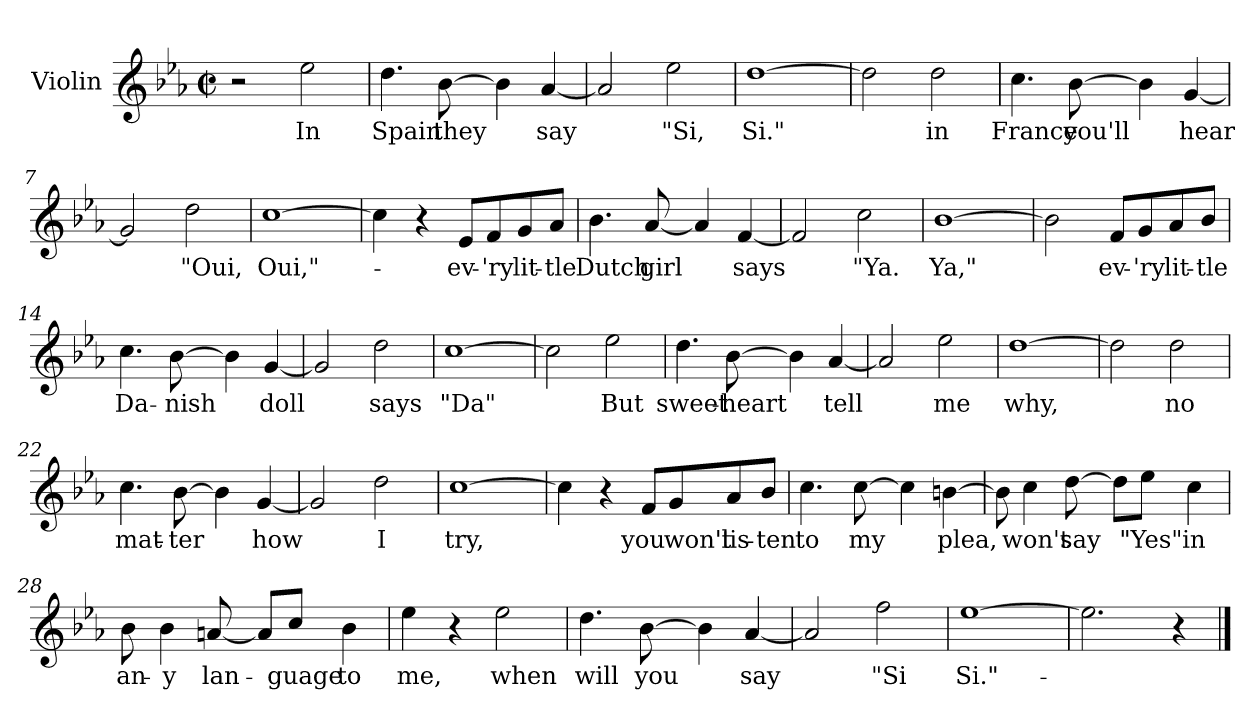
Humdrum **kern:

**kern	**text
*part1	*part1
*staff1	*staff1
*I"Violin	*
*I'Vln	*
*clefG2	*
*k[b-e-a-]	*
*E-:	*
*M2/2	*
*met(c|)	*
=1	=1
2r	.
2ee-\	In
=2	=2
4.dd\	Spain
[8b-\	they
4b-\]	.
[4a-/	say
=3	=3
2a-/]	.
2ee-\	"Si,
=4	=4
[1dd	Si."
!!LO:LB:g=z
=5	=5
2dd\]	.
2dd\	in
=6	=6
4.cc\	France
[8b-\	you'll
4b-\]	.
[4g/	hear
=7	=7
2g/]	.
2dd\	"Oui,
=8	=8
[1cc	Oui,"-
!!LO:LB:g=z
=9	=9
4cc\]	.
4r	.
8e-/L	ev-
8f/	-'ry
8g/	lit-
8a-/J	-tle
=10	=10
4.b-\	Dutch
[8a-/	girl
4a-/]	.
[4f/	says
=11	=11
2f/]	.
2cc\	"Ya.
=12	=12
[1b-	Ya,"
!!LO:LB:g=z
=13	=13
2b-\]	.
8f/L	ev-
8g/	-'ry
8a-/	lit-
8b-/J	-tle
=14	=14
4.cc\	Da-
[8b-\	-nish
4b-\]	.
[4g/	doll
=15	=15
2g/]	.
2dd\	says
=16	=16
[1cc	"Da"
!!LO:LB:g=z
=17	=17
2cc\]	.
2ee-\	But
=18	=18
4.dd\	sweet-
[8b-\	-heart
4b-\]	.
[4a-/	tell
=19	=19
2a-/]	.
2ee-\	me
=20	=20
[1dd	why,
!!LO:LB:g=z
=21	=21
2dd\]	.
2dd\	no
=22	=22
4.cc\	mat-
[8b-\	-ter
4b-\]	.
[4g/	how
=23	=23
2g/]	.
2dd\	I
=24	=24
[1cc	try,
=25	=25
4cc\]	.
4r	.
8f/L	you
8g/	won't
8a-/	lis-
8b-/J	-ten
!!LO:LB:g=z
=26	=26
4.cc\	to
[8cc\	my
4cc\]	.
[4bn\	plea,
=27	=27
8b\]	.
4cc\	won't
[8dd\	say
8dd\L]	.
8ee-\J	"Yes"
4cc\	in
=28	=28
8b-\	an-
4b-\	-y
[8an/	lan-
8a/L]	.
8cc/J	-guage
4b-\	to
=29	=29
4ee-\	me,
4r	.
2ee-\	when
!!LO:LB:g=z
=30	=30
4.dd\	will
[8b-\	you
4b-\]	.
[4a-/	say
=31	=31
2a-/]	.
2ff\	"Si
=32	=32
[1ee-	Si."-
=33	=33
2.ee-\]	.
4r	.
==	==
*-	*-
